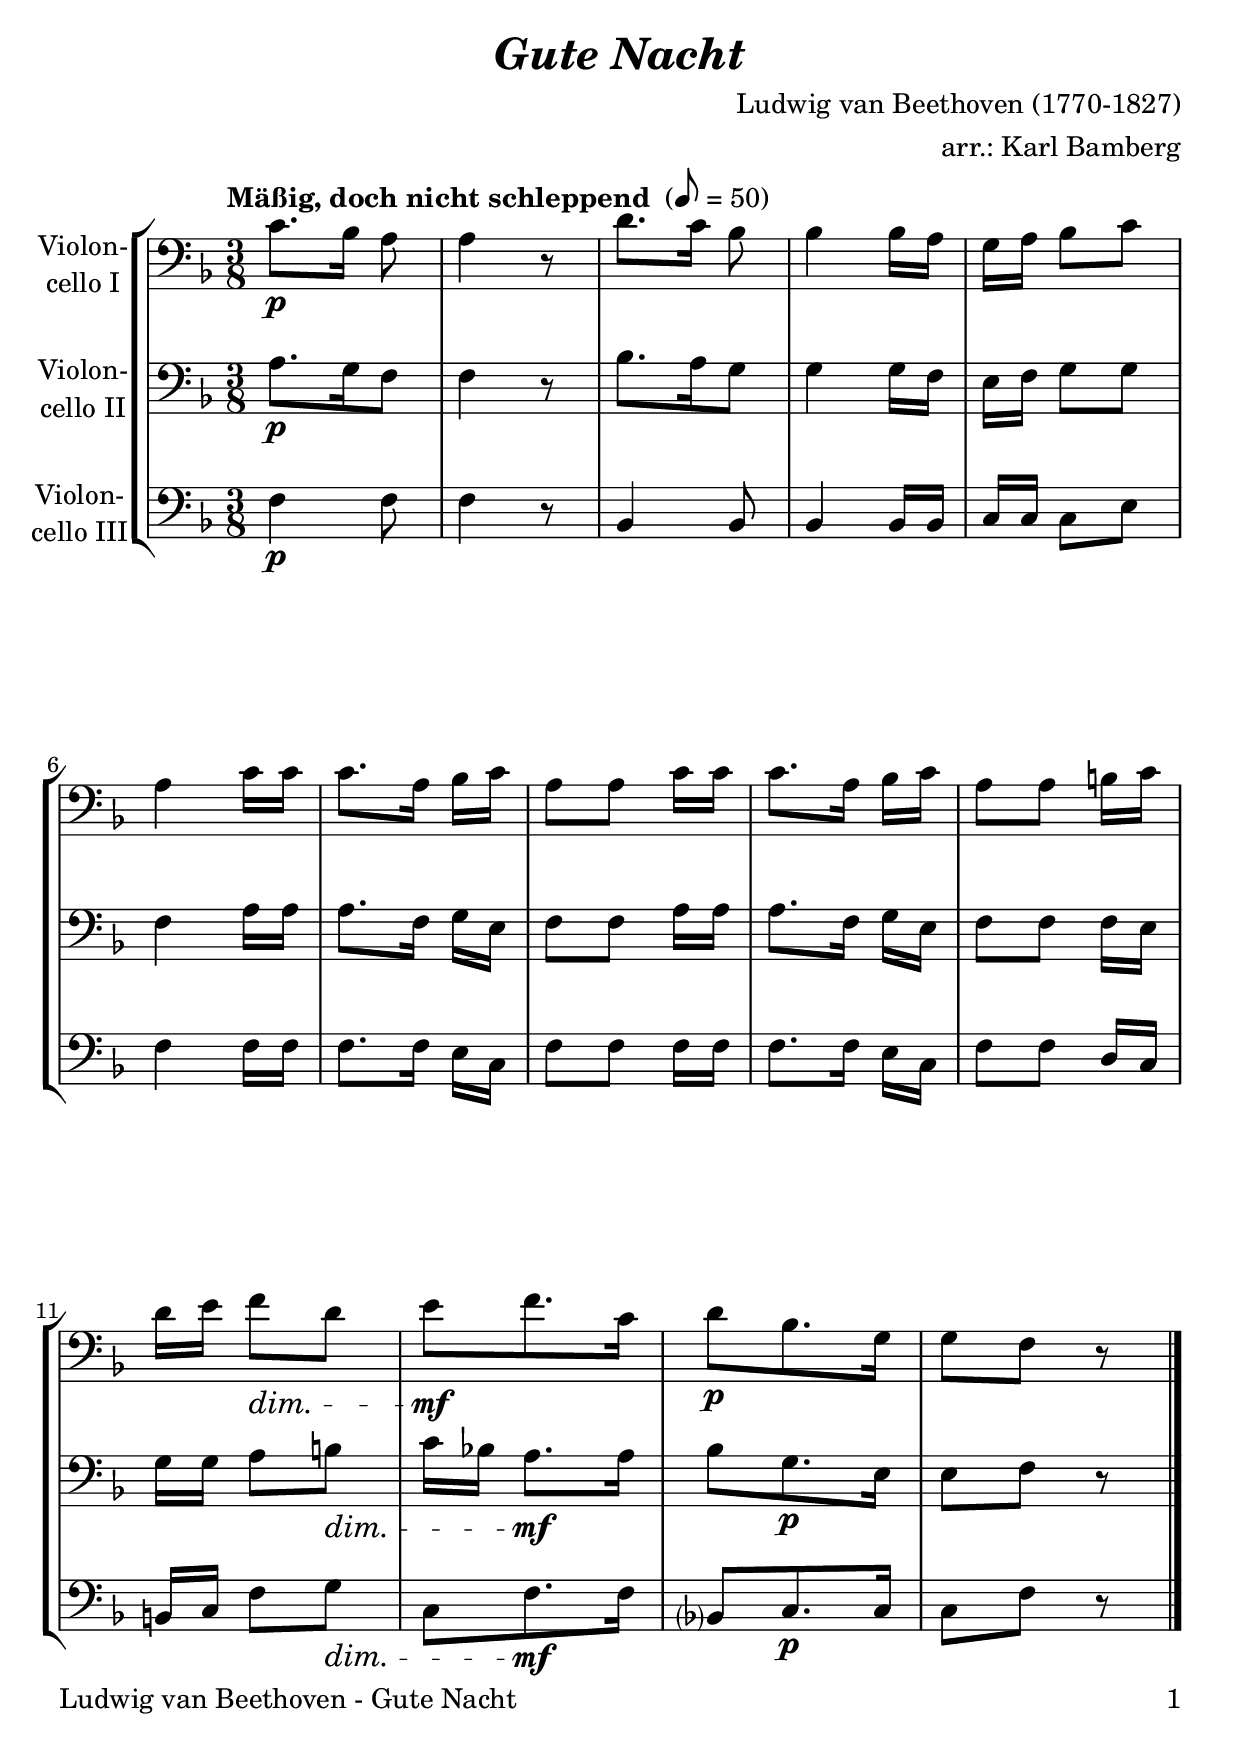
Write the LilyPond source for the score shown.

\version "2.18.2"
\include "deutsch.ly"
  
#(set-global-staff-size 24)

\header {
  title     = \markup \bold \italic "Gute Nacht"
  composer  = "Ludwig van Beethoven (1770-1827)"
  arranger  = "arr.: Karl Bamberg"
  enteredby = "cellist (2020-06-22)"
%  piece     = ""
}

voiceconsts = {
  \key f \major
  \time 3/8
  \clef "bass"
%  \numericTimeSignature
  \compressFullBarRests
  % Set default beaming for all staves
  \set Timing.beamExceptions = #'()
  \set Timing.baseMoment     = #(ly:make-moment 1 8)
  \set Timing.beatStructure  = #'(2 1)
  \tempo "Mäßig, doch nicht schleppend " 8=50
}

micl = "clarinet"
mifl = "flute"
miob = "oboe"
mifh = "french horn"
misx = "tenor sax"
mist = "string ensemble 1"
miba = "cello"

boxa = { \bar "||" \mark \markup \box \italic "A" }

pdol = \markup { \dynamic p \italic " dolce" }
solo = \markup \italic "Solo"

va = \relative c' {
  \voiceconsts

  c8.\p b16 a8
  a4 r8
  d8. c16 b8
  b4 b16 a
  g a b8[ c]
  a4 c16 c
  c8. a16 b c

  a8 a c16 c
  c8. a16 b c
  a8 a h16 c
  d e f8[\dim d]
  e[\mf f8. c16]
  d8[\p b8. g16]
  g8 f r \bar "|."
}

vb = \relative c' {
  \voiceconsts

  a8.[\p g16 f8]
  f4 r8
  b8.[ a16 g8]
  g4 g16 f
  e f g8[ g]
  f4 a16 a
  a8. f16 g e

  f8 f a16 a
  a8. f16 g e
  f8 f f16 e
  g g a8[ h]\dim
  c16 b! a8.[\mf a16]
  b8[ g8.\p e16]
  e8 f r \bar "|."
}

vc = \relative c {
  \voiceconsts

  f4\p f8
  f4 r8
  b,4 b8
  b4 b16 b
  c c c8[ e]
  f4 f16 f
  f8. f16 e c

  f8 f f16 f
  f8. f16 e c
  f8 f d16 c
  h c f8[ g]\dim
  c,[ f8.\mf f16]
  b,?8[ c8.\p c16]
  c8 f r \bar "|."
}


music = \new StaffGroup <<
      \new Staff {
	\set Staff.midiInstrument = \miba
	\set Staff.instrumentName = \markup \center-column { "Violon-" "cello I" }
	\transpose f f { \va }
      }

      \new Staff {
	\set Staff.midiInstrument = \miba
	\set Staff.instrumentName = \markup \center-column { "Violon-" "cello II" }
	\transpose f f { \vb }
      }

      \new Staff {
	\set Staff.midiInstrument = \miba
	\set Staff.instrumentName = \markup \center-column { "Violon-" "cello III" }
	\transpose f f { \vc }
      }
>>

\book {
   \paper {
    print-page-number = ##t
    print-first-page-number = ##t
    ragged-last-bottom = ##f
    oddHeaderMarkup = \markup \null
    evenHeaderMarkup = \markup \null
    oddFooterMarkup = \markup {
      \fill-line {
        \on-the-fly #print-page-number-check-first
        "Ludwig van Beethoven - Gute Nacht" \fromproperty #'page:page-number-string
      }
    }
    evenFooterMarkup = \oddFooterMarkup
  } \score {
    \music
    \layout {}
  }

  \score {
    \unfoldRepeats \music

    \midi {
      \context {
        \Score
      }
    }
  }
}